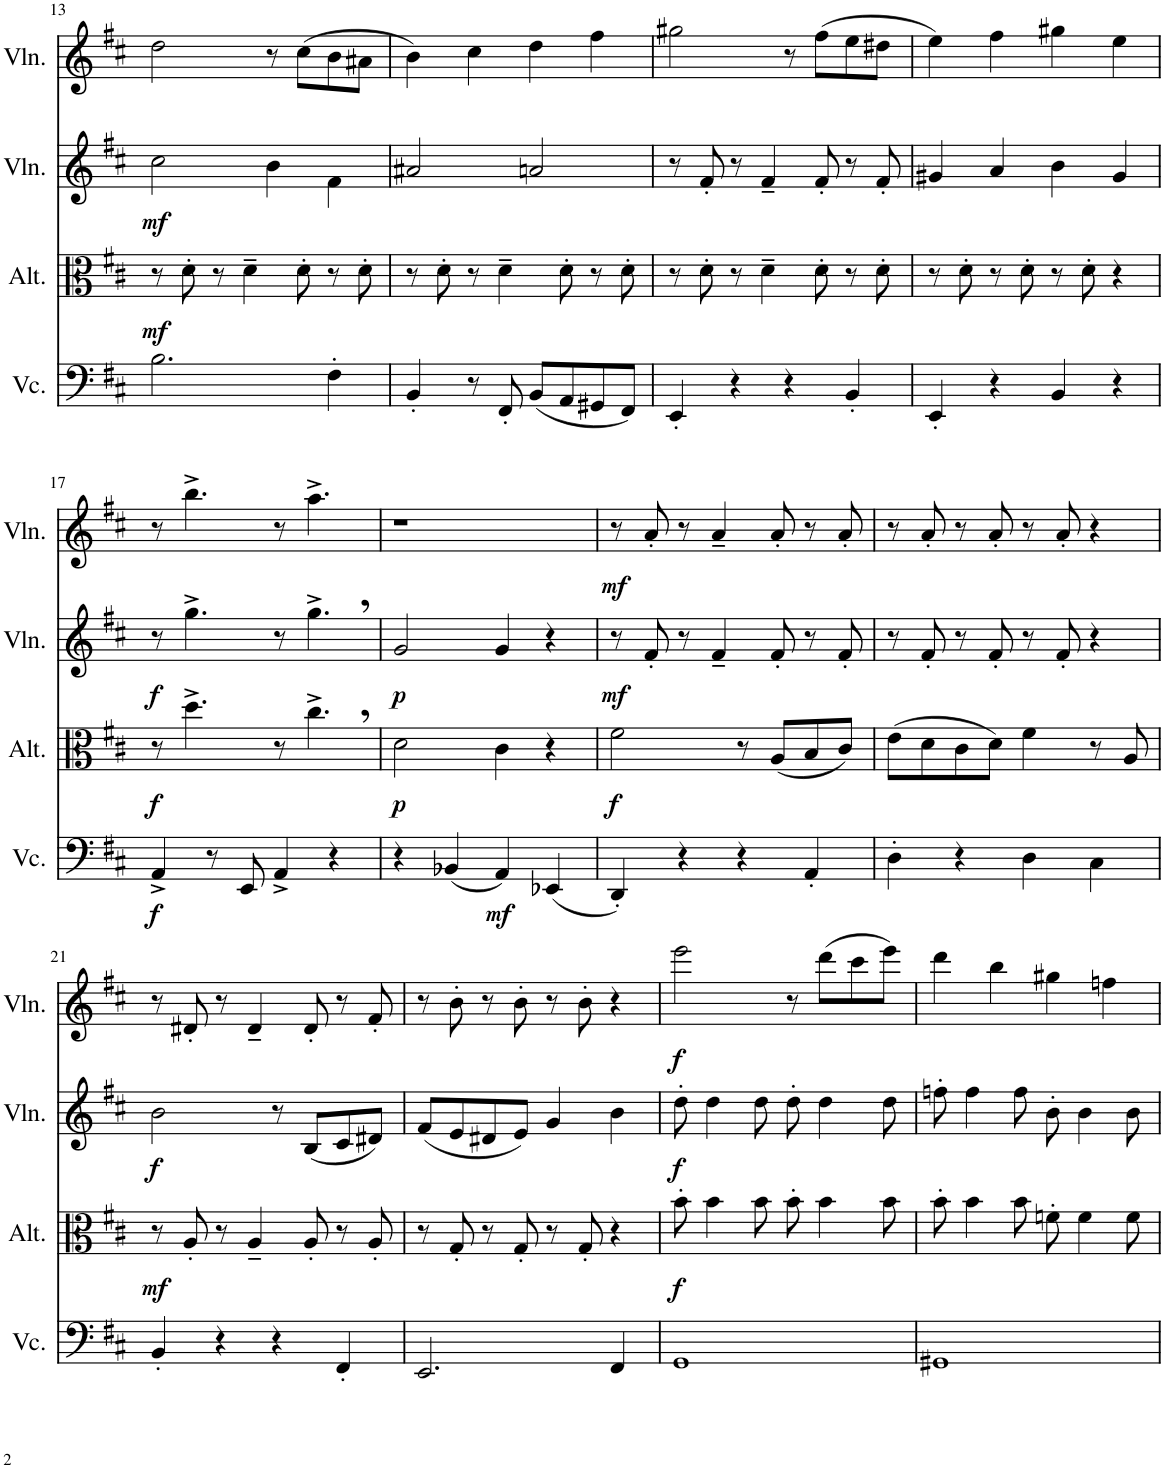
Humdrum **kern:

**kern	**dynam	**kern	**dynam	**kern	**dynam	**kern	**dynam
*part4	*part4	*part3	*part3	*part2	*part2	*part1	*part1
*staff4	*staff4	*staff3	*staff3	*staff2	*staff2	*staff1	*staff1
*I"Violoncelle	*	*I"Alto	*	*I"Violon	*	*I"Violon	*
*I'Vc.	*	*I'Alt.	*	*I'Vln.	*	*I'Vln.	*
!!LO:PB:g=z
*clefF4	*	*clefC3	*	*clefG2	*	*clefG2	*
*k[f#c#]	*	*k[f#c#]	*	*k[f#c#]	*	*k[f#c#]	*
*M4/4	*	*M4/4	*	*M4/4	*	*M4/4	*
=13	=13	=13	=13	=13	=13	=13	=13
!	!	!	!LO:DY:b	!	!LO:DY:b	!	!
2.B\	.	8r	mf	2cc#\	mf	2dd\	.
.	.	8d'\	.	.	.	.	.
.	.	8r	.	.	.	.	.
.	.	4d~\	.	.	.	.	.
.	.	.	.	4b\	.	8r	.
.	.	8d'\	.	.	.	(8cc#\L	.
4F#'\	.	8r	.	4f#\	.	8b\	.
.	.	8d'\	.	.	.	8a#X\J	.
=14	=14	=14	=14	=14	=14	=14	=14
4BB'/	.	8r	.	2a#X/	.	4b\)	.
.	.	8d'\	.	.	.	.	.
8r	.	8r	.	.	.	4cc#\	.
8FF#'/	.	4d~\	.	.	.	.	.
(8BB/L	.	.	.	2an/	.	4dd\	.
8AA/	.	8d'\	.	.	.	.	.
8GG#X/	.	8r	.	.	.	4ff#\	.
8FF#/J)	.	8d'\	.	.	.	.	.
=15	=15	=15	=15	=15	=15	=15	=15
4EE'/	.	8r	.	8r	.	2gg#X\	.
.	.	8d'\	.	8f#'/	.	.	.
4r	.	8r	.	8r	.	.	.
.	.	4d~\	.	4f#~/	.	.	.
4r	.	.	.	.	.	8r	.
.	.	8d'\	.	8f#'/	.	(8ff#\L	.
4BB'/	.	8r	.	8r	.	8ee\	.
.	.	8d'\	.	8f#'/	.	8dd#X\J	.
=16	=16	=16	=16	=16	=16	=16	=16
4EE'/	.	8r	.	4g#X/	.	4ee\)	.
.	.	8d'\	.	.	.	.	.
4r	.	8r	.	4a/	.	4ff#\	.
.	.	8d'\	.	.	.	.	.
4BB/	.	8r	.	4b\	.	4gg#X\	.
.	.	8d'\	.	.	.	.	.
4r	.	4r	.	4g#/	.	4ee\	.
!!LO:LB:g=z
=17	=17	=17	=17	=17	=17	=17	=17
!	!LO:DY:b	!	!LO:DY:b	!	!LO:DY:b	!	!
4AA^/	f	8r	f	8r	f	8r	.
.	.	4.dd^\	.	4.gg^\	.	4.bb^\	.
8r	.	.	.	.	.	.	.
8EE/	.	.	.	.	.	.	.
4AA^/	.	8r	.	8r	.	8r	.
.	.	4.cc#^,\	.	4.gg^,\	.	4.aa^\	.
4r	.	.	.	.	.	.	.
=18	=18	=18	=18	=18	=18	=18	=18
!	!	!	!LO:DY:b	!	!LO:DY:b	!	!
4r	.	2d\	p	2g/	p	1r	.
(4BB-X/	.	.	.	.	.	.	.
!	!LO:DY:b	!	!	!	!	!	!
4AA/)	mf	4c#\	.	4g/	.	.	.
(4EE-X/	.	4r	.	4r	.	.	.
=19	=19	=19	=19	=19	=19	=19	=19
!	!	!	!LO:DY:b	!	!LO:DY:b	!	!LO:DY:b
4DD'/)	.	2f#\	f	8r	mf	8r	mf
.	.	.	.	8f#'/	.	8a'/	.
4r	.	.	.	8r	.	8r	.
.	.	.	.	4f#~/	.	4a~/	.
4r	.	8r	.	.	.	.	.
.	.	(8A/L	.	8f#'/	.	8a'/	.
4AA'/	.	8B/	.	8r	.	8r	.
.	.	8c#/J)	.	8f#'/	.	8a'/	.
=20	=20	=20	=20	=20	=20	=20	=20
4D'\	.	(8e\L	.	8r	.	8r	.
.	.	8d\	.	8f#'/	.	8a'/	.
4r	.	8c#\	.	8r	.	8r	.
.	.	8d\J)	.	8f#'/	.	8a'/	.
4D\	.	4f#\	.	8r	.	8r	.
.	.	.	.	8f#'/	.	8a'/	.
4C#\	.	8r	.	4r	.	4r	.
.	.	8A/	.	.	.	.	.
!!LO:LB:g=z
=21	=21	=21	=21	=21	=21	=21	=21
!	!	!	!LO:DY:b	!	!LO:DY:b	!	!
4BB'/	.	8r	mf	2b\	f	8r	.
.	.	8A'/	.	.	.	8d#X'/	.
4r	.	8r	.	.	.	8r	.
.	.	4A~/	.	.	.	4d#~/	.
4r	.	.	.	8r	.	.	.
.	.	8A'/	.	(8B/L	.	8d#'/	.
4FF#'/	.	8r	.	8c#/	.	8r	.
.	.	8A'/	.	8d#X/J)	.	8f#'/	.
=22	=22	=22	=22	=22	=22	=22	=22
2.EE/	.	8r	.	(8f#/L	.	8r	.
.	.	8G'/	.	8e/	.	8b'\	.
.	.	8r	.	8d#X/	.	8r	.
.	.	8G'/	.	8e/J)	.	8b'\	.
.	.	8r	.	4g/	.	8r	.
.	.	8G'/	.	.	.	8b'\	.
4FF#/	.	4r	.	4b\	.	4r	.
=23	=23	=23	=23	=23	=23	=23	=23
!	!	!	!LO:DY:b	!	!LO:DY:b	!	!LO:DY:b
1GG	.	8b'\	f	8dd'\	f	2eee\	f
.	.	4b\	.	4dd\	.	.	.
.	.	8b\	.	8dd\	.	.	.
.	.	8b'\	.	8dd'\	.	8r	.
.	.	4b\	.	4dd\	.	(8ddd\L	.
.	.	.	.	.	.	8ccc#\	.
.	.	8b\	.	8dd\	.	8eee\J)	.
=24	=24	=24	=24	=24	=24	=24	=24
1GG#X	.	8b'\	.	8ffn'\	.	4ddd\	.
.	.	4b\	.	4ff\	.	.	.
.	.	.	.	.	.	4bb\	.
.	.	8b\	.	8ff\	.	.	.
.	.	8fn'\	.	8b'\	.	4gg#X\	.
.	.	4f\	.	4b\	.	.	.
.	.	.	.	.	.	4ffn\	.
.	.	8f\	.	8b\	.	.	.
=	=	=	=	=	=	=	=
*-	*-	*-	*-	*-	*-	*-	*-
